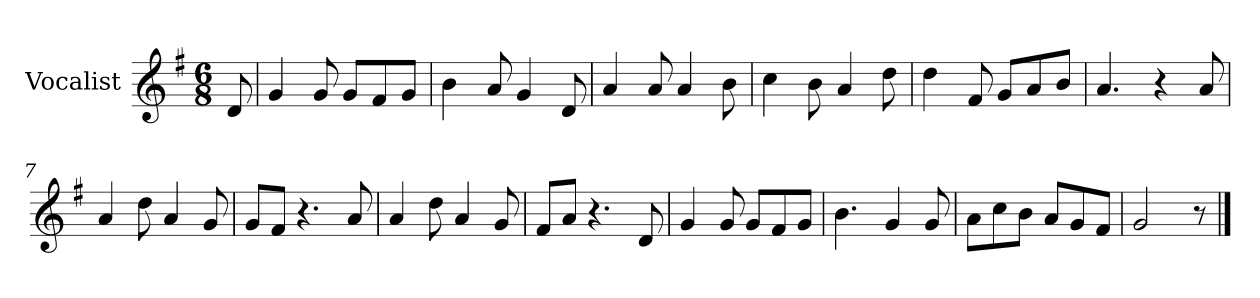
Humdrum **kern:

**kern
*part1
*staff1
*I"Vocalist
*k[f#]
*G:
*M6/8
=
8d
=1
4g
8g
8gL
8f#
8gJ
=2
4b
8a
4g
8d
=3
4a
8a
4a
8b
=4
4cc
8b
4a
8dd
=5
4dd
8f#
8gL
8a
8bJ
=6
4.a
4r
8a
=7
4a
8dd
4a
8g
=8
8gL
8f#J
4.r
8a
=9
4a
8dd
4a
8g
=10
8f#L
8aJ
4.r
8d
=11
4g
8g
8gL
8f#
8gJ
=12
4.b
4g
8g
=13
8aL
8cc
8bJ
8aL
8g
8f#J
=14
2g
8r
==
*-
